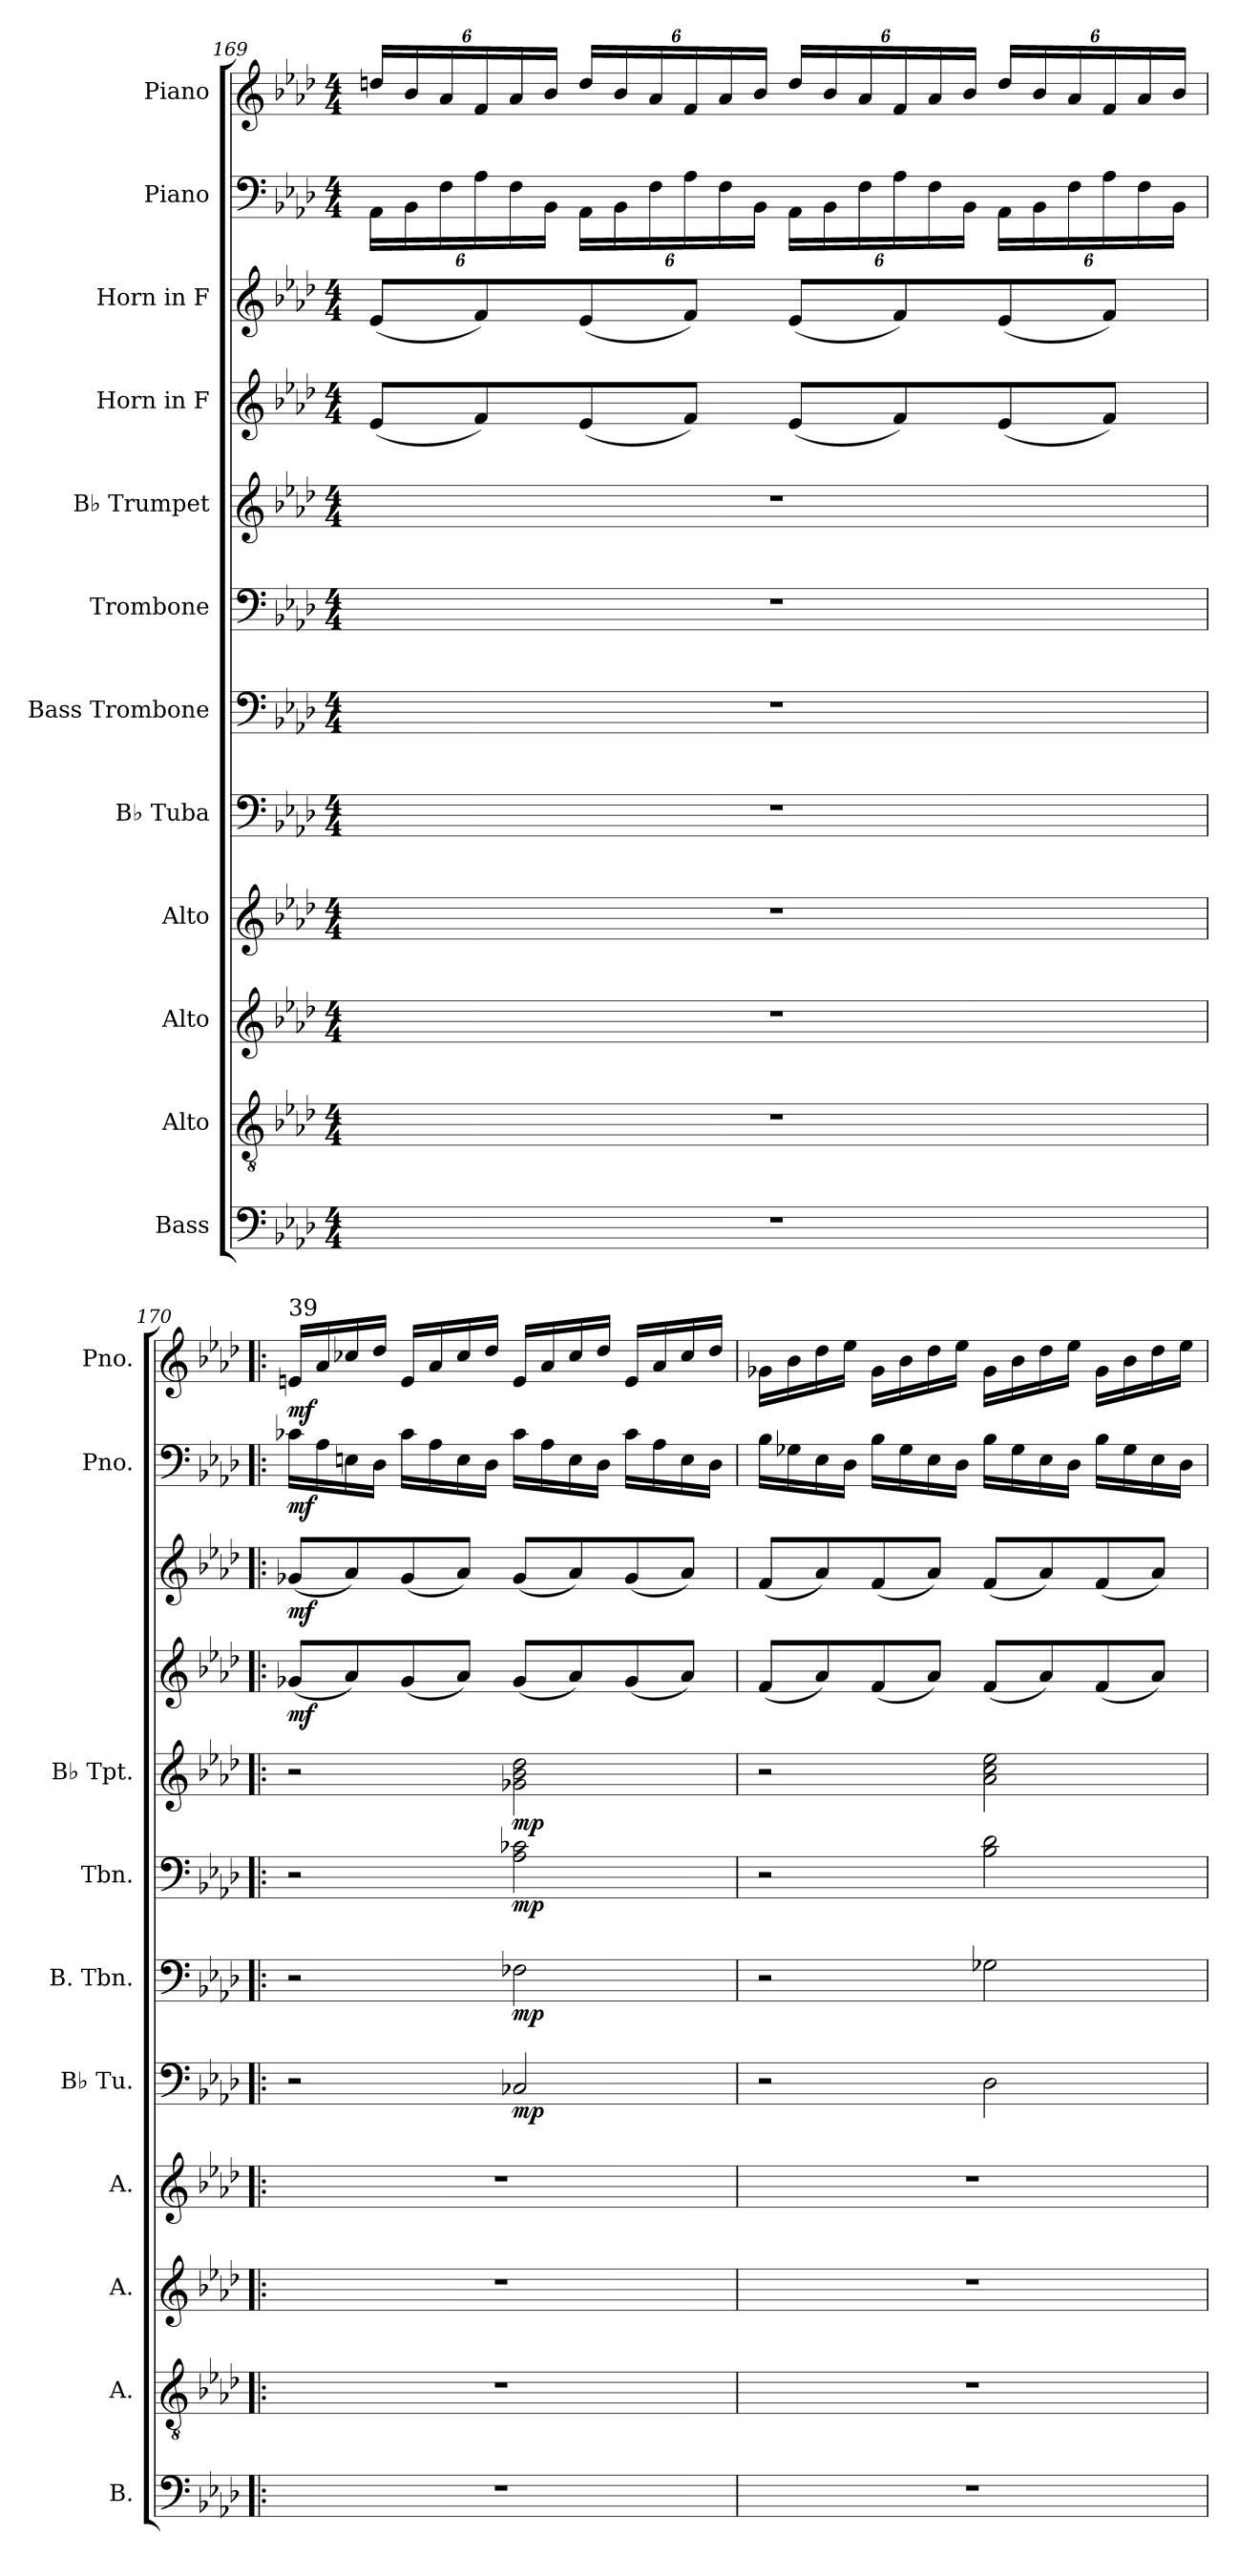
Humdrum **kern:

**kern	**kern	**kern	**kern	**kern	**dynam	**kern	**dynam	**kern	**dynam	**kern	**dynam	**kern	**dynam	**kern	**dynam	**kern	**dynam	**kern	**dynam
*part12	*part11	*part10	*part9	*part8	*part8	*part7	*part7	*part6	*part6	*part5	*part5	*part4	*part4	*part3	*part3	*part2	*part2	*part1	*part1
*staff12	*staff11	*staff10	*staff9	*staff8	*staff8	*staff7	*staff7	*staff6	*staff6	*staff5	*staff5	*staff4	*staff4	*staff3	*staff3	*staff2	*staff2	*staff1	*staff1
*I"Bass	*I"Alto	*I"Alto	*I"Alto	*I"B♭ Tuba	*	*I"Bass Trombone	*	*I"Trombone	*	*I"B♭ Trumpet	*	*I"Horn in F	*	*I"Horn in F	*	*I"Piano	*	*I"Piano	*
*I'B.	*I'A.	*I'A.	*I'A.	*I'B♭ Tu.	*	*I'B. Tbn.	*	*I'Tbn.	*	*I'B♭ Tpt.	*	*	*	*	*	*I'Pno.	*	*I'Pno.	*
!!LO:PB:g=z
*clefF4	*clefGv2	*clefG2	*clefG2	*clefF4	*	*clefF4	*	*clefF4	*	*clefG2	*	*clefG2	*	*clefG2	*	*clefF4	*	*clefG2	*
*	*	*	*	*	*	*	*	*	*	*ITrd1c2	*	*ITrd4c7	*	*ITrd4c7	*	*	*	*	*
*k[b-e-a-d-]	*k[b-e-a-d-]	*k[b-e-a-d-]	*k[b-e-a-d-]	*k[b-e-a-d-]	*	*k[b-e-a-d-]	*	*k[b-e-a-d-]	*	*k[b-e-a-d-g-c-]	*	*k[b-e-a-d-g-]	*	*k[b-e-a-d-g-]	*	*k[b-e-a-d-]	*	*k[b-e-a-d-]	*
*M4/4	*M4/4	*M4/4	*M4/4	*M4/4	*	*M4/4	*	*M4/4	*	*M4/4	*	*M4/4	*	*M4/4	*	*M4/4	*	*M4/4	*
*	*	*	*	*	*	*	*	*	*	*	*	*	*	*	*	*Xbrackettup	*	*Xbrackettup	*
=169	=169	=169	=169	=169	=169	=169	=169	=169	=169	=169	=169	=169	=169	=169	=169	=169	=169	=169	=169
1r	1r	1r	1r	1r	.	1r	.	1r	.	1r	.	(8A-/L	.	(8A-/L	.	24AA-\LL	.	24ddn/LL	.
.	.	.	.	.	.	.	.	.	.	.	.	.	.	.	.	24BB-\	.	24b-/	.
.	.	.	.	.	.	.	.	.	.	.	.	.	.	.	.	24F\	.	24a-/	.
.	.	.	.	.	.	.	.	.	.	.	.	8B-/)	.	8B-/)	.	24A-\	.	24f/	.
.	.	.	.	.	.	.	.	.	.	.	.	.	.	.	.	24F\	.	24a-/	.
.	.	.	.	.	.	.	.	.	.	.	.	.	.	.	.	24BB-\JJ	.	24b-/JJ	.
.	.	.	.	.	.	.	.	.	.	.	.	(8A-/	.	(8A-/	.	24AA-\LL	.	24dd/LL	.
.	.	.	.	.	.	.	.	.	.	.	.	.	.	.	.	24BB-\	.	24b-/	.
.	.	.	.	.	.	.	.	.	.	.	.	.	.	.	.	24F\	.	24a-/	.
.	.	.	.	.	.	.	.	.	.	.	.	8B-/J)	.	8B-/J)	.	24A-\	.	24f/	.
.	.	.	.	.	.	.	.	.	.	.	.	.	.	.	.	24F\	.	24a-/	.
.	.	.	.	.	.	.	.	.	.	.	.	.	.	.	.	24BB-\JJ	.	24b-/JJ	.
.	.	.	.	.	.	.	.	.	.	.	.	(8A-/L	.	(8A-/L	.	24AA-\LL	.	24dd/LL	.
.	.	.	.	.	.	.	.	.	.	.	.	.	.	.	.	24BB-\	.	24b-/	.
.	.	.	.	.	.	.	.	.	.	.	.	.	.	.	.	24F\	.	24a-/	.
.	.	.	.	.	.	.	.	.	.	.	.	8B-/)	.	8B-/)	.	24A-\	.	24f/	.
.	.	.	.	.	.	.	.	.	.	.	.	.	.	.	.	24F\	.	24a-/	.
.	.	.	.	.	.	.	.	.	.	.	.	.	.	.	.	24BB-\JJ	.	24b-/JJ	.
.	.	.	.	.	.	.	.	.	.	.	.	(8A-/	.	(8A-/	.	24AA-\LL	.	24dd/LL	.
.	.	.	.	.	.	.	.	.	.	.	.	.	.	.	.	24BB-\	.	24b-/	.
.	.	.	.	.	.	.	.	.	.	.	.	.	.	.	.	24F\	.	24a-/	.
.	.	.	.	.	.	.	.	.	.	.	.	8B-/J)	.	8B-/J)	.	24A-\	.	24f/	.
.	.	.	.	.	.	.	.	.	.	.	.	.	.	.	.	24F\	.	24a-/	.
.	.	.	.	.	.	.	.	.	.	.	.	.	.	.	.	24BB-\JJ	.	24b-/JJ	.
=170!|:	=170!|:	=170!|:	=170!|:	=170!|:	=170!|:	=170!|:	=170!|:	=170!|:	=170!|:	=170!|:	=170!|:	=170!|:	=170!|:	=170!|:	=170!|:	=170!|:	=170!|:	=170!|:	=170!|:
!	!	!	!	!	!	!	!	!	!	!	!	!	!	!	!	!	!	!LO:TX:a:t=39	!
!	!	!	!	!	!	!	!	!	!	!	!	!	!LO:DY:b	!	!LO:DY:b	!	!LO:DY:b	!	!LO:DY:b
1r	1r	1r	1r	2r	.	2r	.	2r	.	2r	.	(8c-X/L	mf	(8c-X/L	mf	16c-X\LL	mf	16en/LL	mf
.	.	.	.	.	.	.	.	.	.	.	.	.	.	.	.	16A-\	.	16a-/	.
.	.	.	.	.	.	.	.	.	.	.	.	8d-/)	.	8d-/)	.	16En\	.	16cc-X/	.
.	.	.	.	.	.	.	.	.	.	.	.	.	.	.	.	16D-\JJ	.	16dd-/JJ	.
.	.	.	.	.	.	.	.	.	.	.	.	(8c-/	.	(8c-/	.	16c-\LL	.	16e/LL	.
.	.	.	.	.	.	.	.	.	.	.	.	.	.	.	.	16A-\	.	16a-/	.
.	.	.	.	.	.	.	.	.	.	.	.	8d-/J)	.	8d-/J)	.	16E\	.	16cc-/	.
.	.	.	.	.	.	.	.	.	.	.	.	.	.	.	.	16D-\JJ	.	16dd-/JJ	.
!	!	!	!	!	!LO:DY:b	!	!LO:DY:b	!	!LO:DY:b	!	!LO:DY:b	!	!	!	!	!	!	!	!
.	.	.	.	2C-X/	mp	2F-X\	mp	2A-\ 2c-X\	mp	2f-X\ 2a-\ 2cc-\	mp	(8c-/L	.	(8c-/L	.	16c-\LL	.	16e/LL	.
.	.	.	.	.	.	.	.	.	.	.	.	.	.	.	.	16A-\	.	16a-/	.
.	.	.	.	.	.	.	.	.	.	.	.	8d-/)	.	8d-/)	.	16E\	.	16cc-/	.
.	.	.	.	.	.	.	.	.	.	.	.	.	.	.	.	16D-\JJ	.	16dd-/JJ	.
.	.	.	.	.	.	.	.	.	.	.	.	(8c-/	.	(8c-/	.	16c-\LL	.	16e/LL	.
.	.	.	.	.	.	.	.	.	.	.	.	.	.	.	.	16A-\	.	16a-/	.
.	.	.	.	.	.	.	.	.	.	.	.	8d-/J)	.	8d-/J)	.	16E\	.	16cc-/	.
.	.	.	.	.	.	.	.	.	.	.	.	.	.	.	.	16D-\JJ	.	16dd-/JJ	.
!!LO:PB:g=z
=171	=171	=171	=171	=171	=171	=171	=171	=171	=171	=171	=171	=171	=171	=171	=171	=171	=171	=171	=171
1r	1r	1r	1r	2r	.	2r	.	2r	.	2r	.	(8B-/L	.	(8B-/L	.	16B-\LL	.	16g-X\LL	.
.	.	.	.	.	.	.	.	.	.	.	.	.	.	.	.	16G-X\	.	16b-\	.
.	.	.	.	.	.	.	.	.	.	.	.	8d-/)	.	8d-/)	.	16E-\	.	16dd-\	.
.	.	.	.	.	.	.	.	.	.	.	.	.	.	.	.	16D-\JJ	.	16ee-\JJ	.
.	.	.	.	.	.	.	.	.	.	.	.	(8B-/	.	(8B-/	.	16B-\LL	.	16g-\LL	.
.	.	.	.	.	.	.	.	.	.	.	.	.	.	.	.	16G-\	.	16b-\	.
.	.	.	.	.	.	.	.	.	.	.	.	8d-/J)	.	8d-/J)	.	16E-\	.	16dd-\	.
.	.	.	.	.	.	.	.	.	.	.	.	.	.	.	.	16D-\JJ	.	16ee-\JJ	.
.	.	.	.	2D-\	.	2G-X\	.	2B-\ 2d-\	.	2g-\ 2b-\ 2dd-\	.	(8B-/L	.	(8B-/L	.	16B-\LL	.	16g-\LL	.
.	.	.	.	.	.	.	.	.	.	.	.	.	.	.	.	16G-\	.	16b-\	.
.	.	.	.	.	.	.	.	.	.	.	.	8d-/)	.	8d-/)	.	16E-\	.	16dd-\	.
.	.	.	.	.	.	.	.	.	.	.	.	.	.	.	.	16D-\JJ	.	16ee-\JJ	.
.	.	.	.	.	.	.	.	.	.	.	.	(8B-/	.	(8B-/	.	16B-\LL	.	16g-\LL	.
.	.	.	.	.	.	.	.	.	.	.	.	.	.	.	.	16G-\	.	16b-\	.
.	.	.	.	.	.	.	.	.	.	.	.	8d-/J)	.	8d-/J)	.	16E-\	.	16dd-\	.
.	.	.	.	.	.	.	.	.	.	.	.	.	.	.	.	16D-\JJ	.	16ee-\JJ	.
=	=	=	=	=	=	=	=	=	=	=	=	=	=	=	=	=	=	=	=
*-	*-	*-	*-	*-	*-	*-	*-	*-	*-	*-	*-	*-	*-	*-	*-	*-	*-	*-	*-
